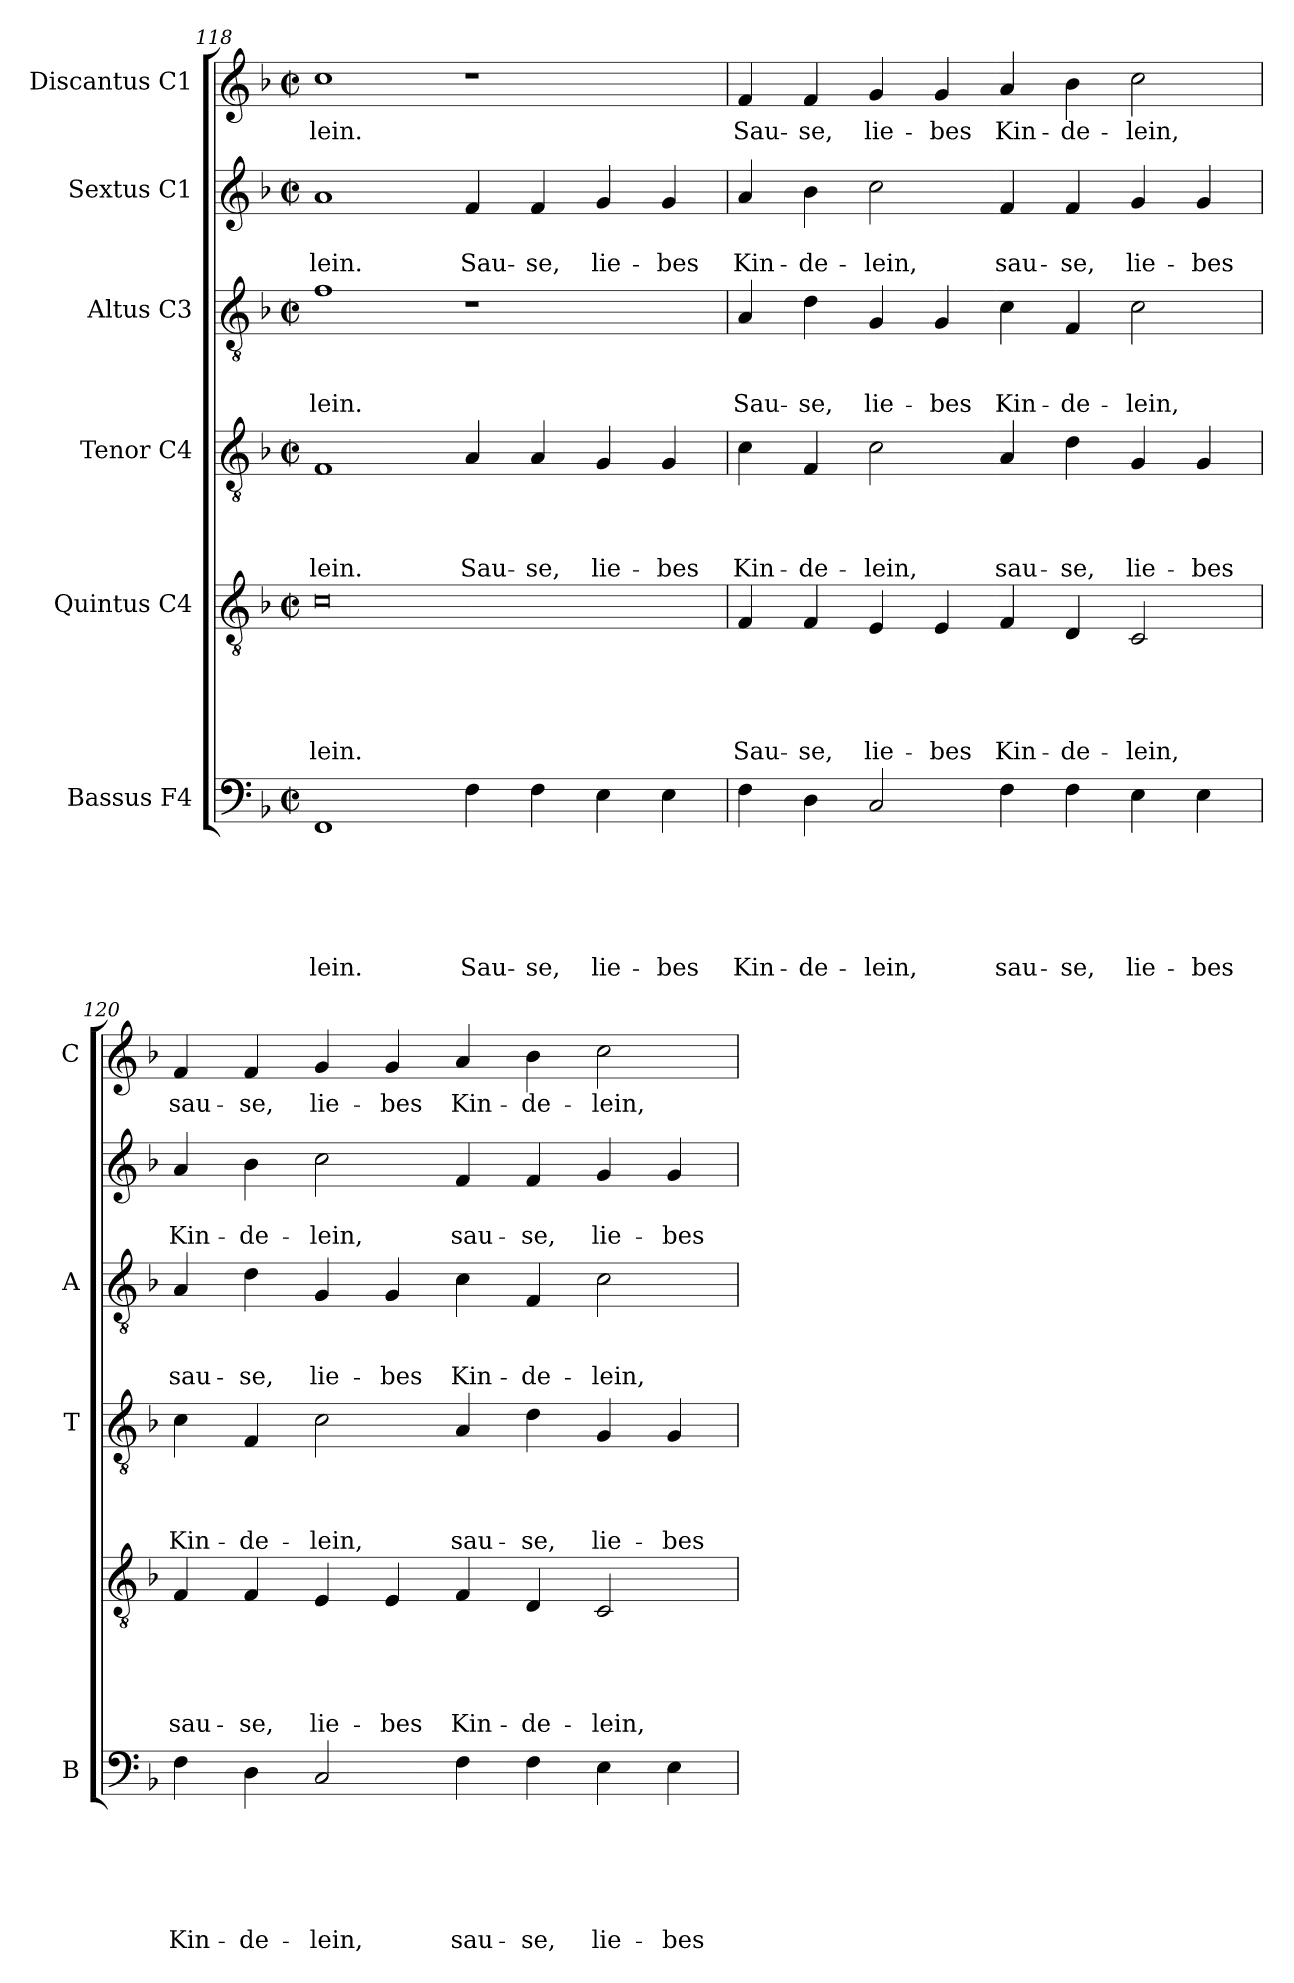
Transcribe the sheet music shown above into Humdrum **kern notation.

**kern	**text	**text	**text	**text	**text	**text	**kern	**text	**text	**text	**text	**text	**kern	**text	**text	**text	**text	**kern	**text	**text	**text	**kern	**text	**text	**kern	**text
*part6	*part6	*part6	*part6	*part6	*part6	*part6	*part5	*part5	*part5	*part5	*part5	*part5	*part4	*part4	*part4	*part4	*part4	*part3	*part3	*part3	*part3	*part2	*part2	*part2	*part1	*part1
*staff6	*staff6	*staff6	*staff6	*staff6	*staff6	*staff6	*staff5	*staff5	*staff5	*staff5	*staff5	*staff5	*staff4	*staff4	*staff4	*staff4	*staff4	*staff3	*staff3	*staff3	*staff3	*staff2	*staff2	*staff2	*staff1	*staff1
*I"Bassus F4	*	*	*	*	*	*	*I"Quintus C4	*	*	*	*	*	*I"Tenor C4	*	*	*	*	*I"Altus C3	*	*	*	*I"Sextus C1	*	*	*I"Discantus C1	*
*I'B	*	*	*	*	*	*	*	*	*	*	*	*	*I'T	*	*	*	*	*I'A	*	*	*	*	*	*	*I'C	*
*clefF4	*	*	*	*	*	*	*clefGv2	*	*	*	*	*	*clefGv2	*	*	*	*	*clefGv2	*	*	*	*clefG2	*	*	*clefG2	*
*k[b-]	*	*	*	*	*	*	*k[b-]	*	*	*	*	*	*k[b-]	*	*	*	*	*k[b-]	*	*	*	*k[b-]	*	*	*k[b-]	*
*F:	*	*	*	*	*	*	*F:	*	*	*	*	*	*F:	*	*	*	*	*F:	*	*	*	*F:	*	*	*F:	*
*M2/2	*	*	*	*	*	*	*M2/2	*	*	*	*	*	*M2/2	*	*	*	*	*M2/2	*	*	*	*M2/2	*	*	*M2/2	*
*met(c|)	*	*	*	*	*	*	*met(c|)	*	*	*	*	*	*met(c|)	*	*	*	*	*met(c|)	*	*	*	*met(c|)	*	*	*met(c|)	*
=118	=118	=118	=118	=118	=118	=118	=118	=118	=118	=118	=118	=118	=118	=118	=118	=118	=118	=118	=118	=118	=118	=118	=118	=118	=118	=118
!	!	!	!	!	!	!LO:LY:b	!	!	!	!	!	!LO:LY:b	!	!	!	!	!LO:LY:b	!	!	!	!LO:LY:b	!	!	!LO:LY:b	!	!LO:LY:b
1FF	.	.	.	.	.	-lein.	0c	.	.	.	.	-lein.	1F	.	.	.	-lein.	1f	.	.	-lein.	1a	.	-lein.	1cc	-lein.
!	!	!	!	!	!	!LO:LY:b	!	!	!	!	!	!	!	!	!	!	!LO:LY:b	!	!	!	!	!	!	!LO:LY:b	!	!
4F\	.	.	.	.	.	Sau-	.	.	.	.	.	.	4A/	.	.	.	Sau-	1r	.	.	.	4f/	.	Sau-	1r	.
!	!	!	!	!	!	!LO:LY:b	!	!	!	!	!	!	!	!	!	!	!LO:LY:b	!	!	!	!	!	!	!LO:LY:b	!	!
4F\	.	.	.	.	.	-se,	.	.	.	.	.	.	4A/	.	.	.	-se,	.	.	.	.	4f/	.	-se,	.	.
!	!	!	!	!	!	!LO:LY:b	!	!	!	!	!	!	!	!	!	!	!LO:LY:b	!	!	!	!	!	!	!LO:LY:b	!	!
4E\	.	.	.	.	.	lie-	.	.	.	.	.	.	4G/	.	.	.	lie-	.	.	.	.	4g/	.	lie-	.	.
!	!	!	!	!	!	!LO:LY:b	!	!	!	!	!	!	!	!	!	!	!LO:LY:b	!	!	!	!	!	!	!LO:LY:b	!	!
4E\	.	.	.	.	.	-bes	.	.	.	.	.	.	4G/	.	.	.	-bes	.	.	.	.	4g/	.	-bes	.	.
=119	=119	=119	=119	=119	=119	=119	=119	=119	=119	=119	=119	=119	=119	=119	=119	=119	=119	=119	=119	=119	=119	=119	=119	=119	=119	=119
!	!	!	!	!	!	!LO:LY:b	!	!	!	!	!	!LO:LY:b	!	!	!	!	!LO:LY:b	!	!	!	!LO:LY:b	!	!	!LO:LY:b	!	!LO:LY:b
4F\	.	.	.	.	.	Kin-	4F/	.	.	.	.	Sau-	4c\	.	.	.	Kin-	4A/	.	.	Sau-	4a/	.	Kin-	4f/	Sau-
!	!	!	!	!	!	!LO:LY:b	!	!	!	!	!	!LO:LY:b	!	!	!	!	!LO:LY:b	!	!	!	!LO:LY:b	!	!	!LO:LY:b	!	!LO:LY:b
4D\	.	.	.	.	.	-de-	4F/	.	.	.	.	-se,	4F/	.	.	.	-de-	4d\	.	.	-se,	4b-\	.	-de-	4f/	-se,
!	!	!	!	!	!	!LO:LY:b	!	!	!	!	!	!LO:LY:b	!	!	!	!	!LO:LY:b	!	!	!	!LO:LY:b	!	!	!LO:LY:b	!	!LO:LY:b
2C/	.	.	.	.	.	-lein,	4E/	.	.	.	.	lie-	2c\	.	.	.	-lein,	4G/	.	.	lie-	2cc\	.	-lein,	4g/	lie-
!	!	!	!	!	!	!	!	!	!	!	!	!LO:LY:b	!	!	!	!	!	!	!	!	!LO:LY:b	!	!	!	!	!LO:LY:b
.	.	.	.	.	.	.	4E/	.	.	.	.	-bes	.	.	.	.	.	4G/	.	.	-bes	.	.	.	4g/	-bes
!	!	!	!	!	!	!LO:LY:b	!	!	!	!	!	!LO:LY:b	!	!	!	!	!LO:LY:b	!	!	!	!LO:LY:b	!	!	!LO:LY:b	!	!LO:LY:b
4F\	.	.	.	.	.	sau-	4F/	.	.	.	.	Kin-	4A/	.	.	.	sau-	4c\	.	.	Kin-	4f/	.	sau-	4a/	Kin-
!	!	!	!	!	!	!LO:LY:b	!	!	!	!	!	!LO:LY:b	!	!	!	!	!LO:LY:b	!	!	!	!LO:LY:b	!	!	!LO:LY:b	!	!LO:LY:b
4F\	.	.	.	.	.	-se,	4D/	.	.	.	.	-de-	4d\	.	.	.	-se,	4F/	.	.	-de-	4f/	.	-se,	4b-\	-de-
!	!	!	!	!	!	!LO:LY:b	!	!	!	!	!	!LO:LY:b	!	!	!	!	!LO:LY:b	!	!	!	!LO:LY:b	!	!	!LO:LY:b	!	!LO:LY:b
4E\	.	.	.	.	.	lie-	2C/	.	.	.	.	-lein,	4G/	.	.	.	lie-	2c\	.	.	-lein,	4g/	.	lie-	2cc\	-lein,
!	!	!	!	!	!	!LO:LY:b	!	!	!	!	!	!	!	!	!	!	!LO:LY:b	!	!	!	!	!	!	!LO:LY:b	!	!
4E\	.	.	.	.	.	-bes	.	.	.	.	.	.	4G/	.	.	.	-bes	.	.	.	.	4g/	.	-bes	.	.
!!LO:PB:g=z
=120	=120	=120	=120	=120	=120	=120	=120	=120	=120	=120	=120	=120	=120	=120	=120	=120	=120	=120	=120	=120	=120	=120	=120	=120	=120	=120
!	!	!	!	!	!	!LO:LY:b	!	!	!	!	!	!LO:LY:b	!	!	!	!	!LO:LY:b	!	!	!	!LO:LY:b	!	!	!LO:LY:b	!	!LO:LY:b
4F\	.	.	.	.	.	Kin-	4F/	.	.	.	.	sau-	4c\	.	.	.	Kin-	4A/	.	.	sau-	4a/	.	Kin-	4f/	sau-
!	!	!	!	!	!	!LO:LY:b	!	!	!	!	!	!LO:LY:b	!	!	!	!	!LO:LY:b	!	!	!	!LO:LY:b	!	!	!LO:LY:b	!	!LO:LY:b
4D\	.	.	.	.	.	-de-	4F/	.	.	.	.	-se,	4F/	.	.	.	-de-	4d\	.	.	-se,	4b-\	.	-de-	4f/	-se,
!	!	!	!	!	!	!LO:LY:b	!	!	!	!	!	!LO:LY:b	!	!	!	!	!LO:LY:b	!	!	!	!LO:LY:b	!	!	!LO:LY:b	!	!LO:LY:b
2C/	.	.	.	.	.	-lein,	4E/	.	.	.	.	lie-	2c\	.	.	.	-lein,	4G/	.	.	lie-	2cc\	.	-lein,	4g/	lie-
!	!	!	!	!	!	!	!	!	!	!	!	!LO:LY:b	!	!	!	!	!	!	!	!	!LO:LY:b	!	!	!	!	!LO:LY:b
.	.	.	.	.	.	.	4E/	.	.	.	.	-bes	.	.	.	.	.	4G/	.	.	-bes	.	.	.	4g/	-bes
!	!	!	!	!	!	!LO:LY:b	!	!	!	!	!	!LO:LY:b	!	!	!	!	!LO:LY:b	!	!	!	!LO:LY:b	!	!	!LO:LY:b	!	!LO:LY:b
4F\	.	.	.	.	.	sau-	4F/	.	.	.	.	Kin-	4A/	.	.	.	sau-	4c\	.	.	Kin-	4f/	.	sau-	4a/	Kin-
!	!	!	!	!	!	!LO:LY:b	!	!	!	!	!	!LO:LY:b	!	!	!	!	!LO:LY:b	!	!	!	!LO:LY:b	!	!	!LO:LY:b	!	!LO:LY:b
4F\	.	.	.	.	.	-se,	4D/	.	.	.	.	-de-	4d\	.	.	.	-se,	4F/	.	.	-de-	4f/	.	-se,	4b-\	-de-
!	!	!	!	!	!	!LO:LY:b	!	!	!	!	!	!LO:LY:b	!	!	!	!	!LO:LY:b	!	!	!	!LO:LY:b	!	!	!LO:LY:b	!	!LO:LY:b
4E\	.	.	.	.	.	lie-	2C/	.	.	.	.	-lein,	4G/	.	.	.	lie-	2c\	.	.	-lein,	4g/	.	lie-	2cc\	-lein,
!	!	!	!	!	!	!LO:LY:b	!	!	!	!	!	!	!	!	!	!	!LO:LY:b	!	!	!	!	!	!	!LO:LY:b	!	!
4E\	.	.	.	.	.	-bes	.	.	.	.	.	.	4G/	.	.	.	-bes	.	.	.	.	4g/	.	-bes	.	.
=	=	=	=	=	=	=	=	=	=	=	=	=	=	=	=	=	=	=	=	=	=	=	=	=	=	=
*-	*-	*-	*-	*-	*-	*-	*-	*-	*-	*-	*-	*-	*-	*-	*-	*-	*-	*-	*-	*-	*-	*-	*-	*-	*-	*-
